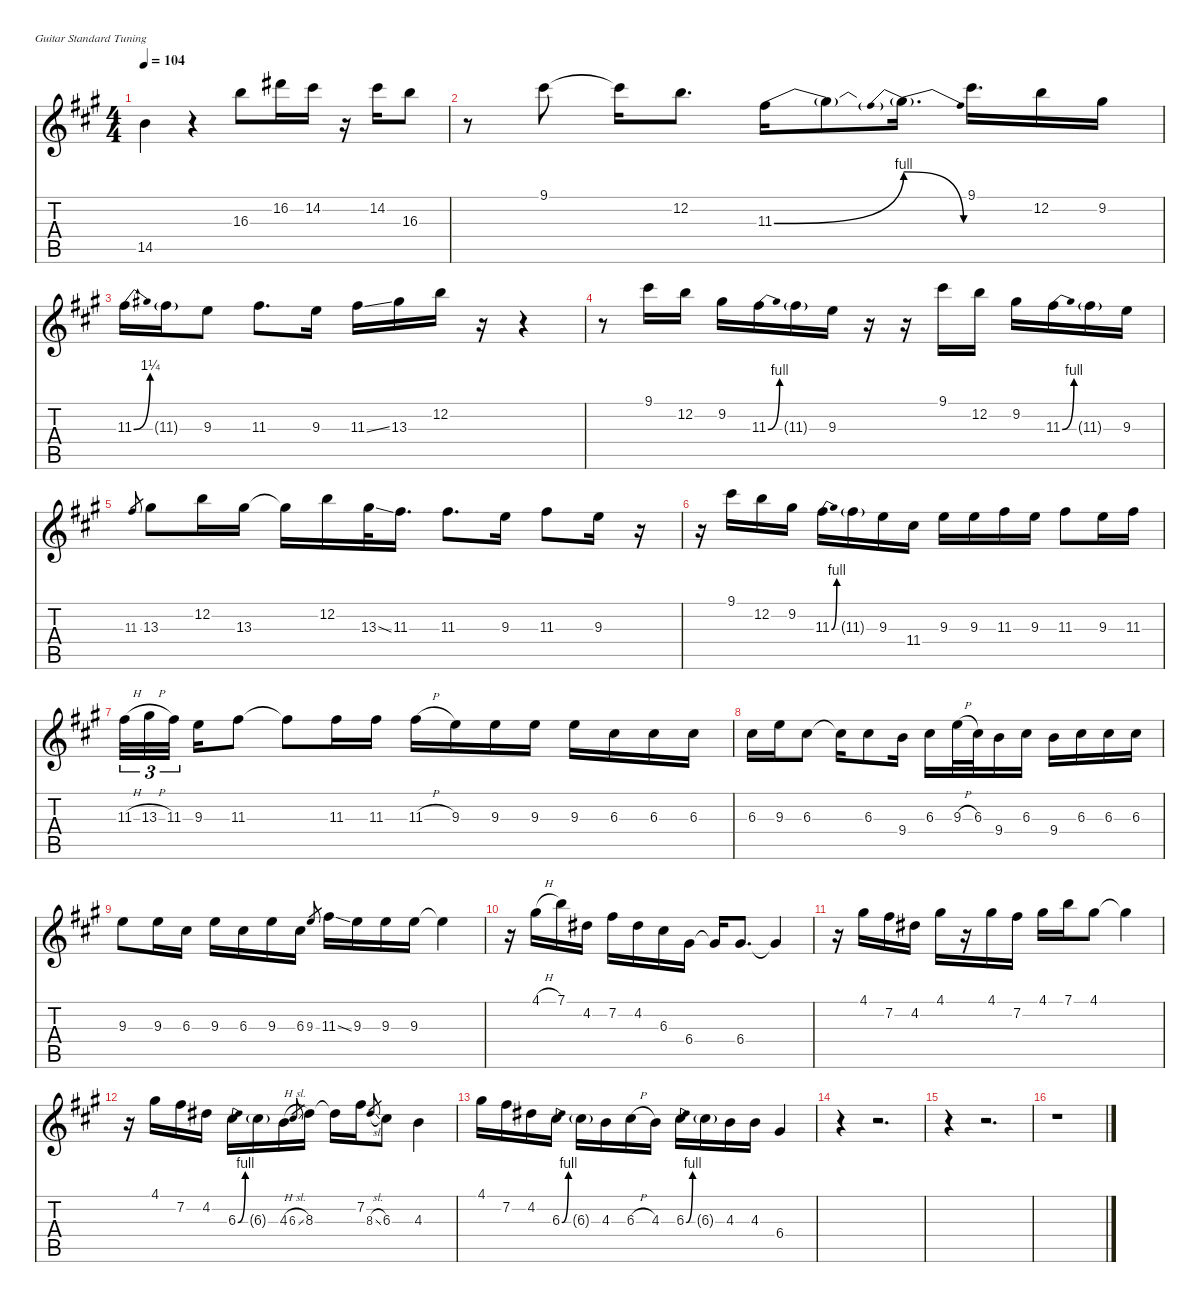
\defaultSystemsLayout 4
\hideDynamics
\bracketExtendMode nobrackets
\singleTrackTrackNamePolicy hidden
\multiTrackTrackNamePolicy hidden
\otherSystemsTrackNameOrientation horizontal
\track ("Guitar Three" "el.guit.") {instrument electricguitarclean}
\staff {score tabs}
\tuning (E4 B3 G3 D3 A2 E2)
\ts (4 4)
\tempo 104
\clef g2
\ks a
14.5{t acc forcenatural}.4{dy f beam Down} r.4{beam Down} 16.3{acc forcenatural}.8{beam Down} 16.2{acc #}.16{beam Down} 14.2{acc #}.16{beam Down} r.16{beam Down} 14.2{acc #}.16{beam Down} 16.3{acc forcenatural}.8{beam Down} |
r.8{beam Down} 9.1{acc #}.8{beam Down} 9.1{t acc #}.16{beam Down} 12.2{acc forcenatural}.8{d beam Down} 11.3{be (bend 0 0 60 4) acc #}.16{beam Down} 11.3{t}.8{beam Down} 11.3{be (prebendrelease 0 4 60 0) t}.16{d beam Down} 9.1{acc #}.16{d beam Down} 12.2{acc forcenatural}.16{beam Down} 9.2{acc #}.16{beam Down} |
11.3{be (bend 0 0 30 5) acc #}.16{beam Down} 11.3{g acc #}.16{beam Down} 9.3{acc forcenatural}.8{beam Down} 11.3{acc #}.8{d beam Down} 9.3{acc forcenatural}.16{beam Down} 11.3{ss acc #}.16{beam Down} 13.3{acc #}.16{beam Down} 12.2{acc forcenatural}.16{beam Down} r.16{beam Down} r.4{beam Down} |
r.8{beam Down} 9.1{acc #}.16{beam Down} 12.2{acc forcenatural}.16{beam Down} 9.2{acc #}.16{beam Down} 11.3{be (bend 0 0 30 4) acc #}.16{beam Down} 11.3{g acc #}.16{beam Down} 9.3{acc forcenatural}.16{beam Down} r.16{beam Down} r.16{beam Down} 9.1{acc #}.16{beam Down} 12.2{acc forcenatural}.16{beam Down} 9.2{acc #}.16{beam Down} 11.3{be (bend 0 0 30 4) acc #}.16{beam Down} 11.3{g acc #}.16{beam Down} 9.3{acc forcenatural}.16{beam Down} |
11.3{acc #}.8{gr dy pp beam Up} 13.3{acc #}.8{dy f beam Down} 12.2{acc forcenatural}.16{beam Down} 13.3{acc #}.16{beam Down} 13.3{t acc #}.16{beam Down} 12.2{acc forcenatural}.16{beam Down} 13.3{ss acc #}.32{beam Down} 11.3{acc #}.16{d beam Down} 11.3{acc #}.8{d beam Down} 9.3{acc forcenatural}.16{beam Down} 11.3{acc #}.8{beam Down} 9.3{acc forcenatural}.16{beam Down} r.16{beam Down} |
r.16{beam Down} 9.1{acc #}.16{beam Down} 12.2{acc forcenatural}.16{beam Down} 9.2{acc #}.16{beam Down} 11.3{be (bend 0 0 30 4) acc #}.16{beam Down} 11.3{g acc #}.16{beam Down} 9.3{acc forcenatural}.16{beam Down} 11.4{acc #}.16{beam Down} 9.3{acc forcenatural}.16{beam Down} 9.3{acc forcenatural}.16{beam Down} 11.3{acc #}.16{beam Down} 9.3{acc forcenatural}.16{beam Down} 11.3{acc #}.8{beam Down} 9.3{acc forcenatural}.16{beam Down} 11.3{acc #}.16{beam Down} |
11.3{h acc #}.32{tu (3 2) beam Down} 13.3{h acc #}.32{tu (3 2) beam Down} 11.3{acc #}.32{tu (3 2) beam Down} 9.3{acc forcenatural}.16{beam Down} 11.3{acc #}.8{beam Down} 11.3{t acc #}.8{beam Down} 11.3{acc #}.16{beam Down} 11.3{acc #}.16{beam Down} 11.3{h acc #}.16{beam Down} 9.3{acc forcenatural}.16{beam Down} 9.3{acc forcenatural}.16{beam Down} 9.3{acc forcenatural}.16{beam Down} 9.3{acc forcenatural}.16{beam Down} 6.3{acc #}.16{beam Down} 6.3{acc #}.16{beam Down} 6.3{acc #}.16{beam Down} |
6.3{acc #}.16{beam Down} 9.3{acc forcenatural}.16{beam Down} 6.3{acc #}.8{beam Down} 6.3{t acc #}.16{beam Down} 6.3{acc #}.8{beam Down} 9.4{acc forcenatural}.16{beam Down} 6.3{acc #}.16{beam Down} 9.3{h acc forcenatural}.32{beam Down} 6.3{acc #}.32{beam Down} 9.4{acc forcenatural}.16{beam Down} 6.3{acc #}.16{beam Down} 9.4{acc forcenatural}.16{beam Down} 6.3{acc #}.16{beam Down} 6.3{acc #}.16{beam Down} 6.3{acc #}.16{beam Down} |
9.3{acc forcenatural}.8{beam Down} 9.3{acc forcenatural}.16{beam Down} 6.3{acc #}.16{beam Down} 9.3{acc forcenatural}.16{beam Down} 6.3{acc #}.16{beam Down} 9.3{acc forcenatural}.16{beam Down} 6.3{acc #}.16{beam Down} 9.3{acc forcenatural}.8{gr dy mf beam Up} 11.3{ss acc #}.16{dy f beam Down} 9.3{acc forcenatural}.16{beam Down} 9.3{acc forcenatural}.16{beam Down} 9.3{acc forcenatural}.16{beam Down} 9.3{t acc forcenatural}.4{beam Down} |
r.16{beam Down} 4.1{h acc #}.16{beam Down} 7.1{acc forcenatural}.16{beam Down} 4.2{acc #}.16{beam Down} 7.2{acc #}.16{beam Down} 4.2{acc #}.16{beam Down} 6.3{acc #}.16{beam Down} 6.4{acc #}.16{beam Down} 6.4{t acc #}.16{beam Up} 6.4{acc #}.8{d beam Up} 6.4{t acc #}.4{beam Up} |
r.16{beam Down} 4.1{acc #}.16{beam Down} 7.2{acc #}.16{beam Down} 4.2{acc #}.16{beam Down} 4.1{acc #}.16{beam Down} r.16{beam Down} 4.1{acc #}.16{beam Down} 7.2{acc #}.16{beam Down} 4.1{acc #}.16{beam Down} 7.1{acc forcenatural}.16{beam Down} 4.1{acc #}.8{beam Down} 4.1{t acc #}.4{beam Down} |
r.16{beam Down} 4.1{acc #}.16{beam Down} 7.2{acc #}.16{beam Down} 4.2{acc #}.16{beam Down} 6.3{be (bend 0 0 30 4) acc #}.16{beam Down} 6.3{g acc #}.16{beam Down} 4.3{h acc forcenatural}.16{beam Down} 6.3{sl acc #}.8{gr dy mf beam Up} 8.3{acc #}.16{dy f beam Down} 8.3{t acc #}.16{beam Down} 7.2{acc #}.16{beam Down} 8.3{sl acc #}.8{gr dy mf beam Up} 6.3{acc #}.8{dy f beam Down} 4.3{acc forcenatural}.4{beam Down} |
4.1{acc #}.16{beam Down} 7.2{acc #}.16{beam Down} 4.2{acc #}.16{beam Down} 6.3{be (bend 0 0 30 4) acc #}.16{beam Down} 6.3{g acc #}.16{beam Down} 4.3{acc forcenatural}.16{beam Down} 6.3{h acc #}.16{beam Down} 4.3{acc forcenatural}.16{beam Down} 6.3{be (bend 0 0 30 4) acc #}.16{beam Down} 6.3{g acc #}.16{beam Down} 4.3{acc forcenatural}.16{beam Down} 4.3{acc forcenatural}.16{beam Down} 6.4{acc #}.4{beam Up} |
r.4{beam Down} r.2{d beam Down} |
r.4{beam Down} r.2{d beam Down} |
r.1{beam Down}
